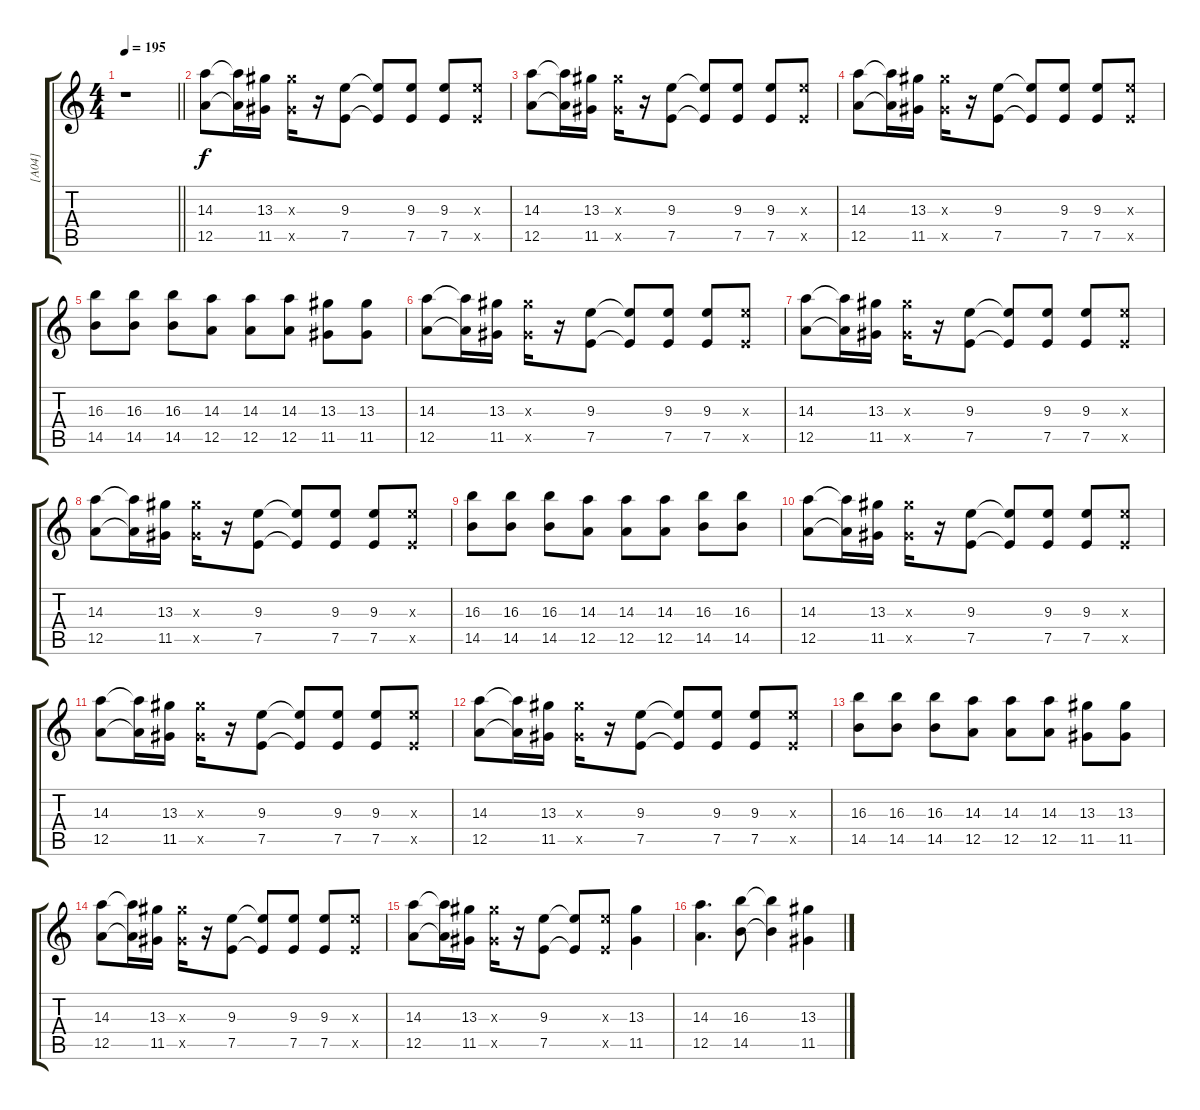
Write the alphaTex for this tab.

\track ("[A04]" "[A04]") {instrument overdrivenguitar}
\staff {score tabs}
\tuning (E4 B3 G3 D3 A2 E2) {hide}
\ts (4 4)
\tempo 195
\clef g2
\barLineRight lightlight
\ks c
r.1{dy f instrument overdrivenguitar} |
(14.3 12.5).8 (14.3{t} 12.5{t}).16 (13.3 11.5).16 (13.3{x} 11.5{x}).16 r.16 (9.3 7.5).8 (9.3{t} 7.5{t}).8 (9.3 7.5).8 (9.3 7.5).8 (9.3{x} 7.5{x}).8 |
(14.3 12.5).8 (14.3{t} 12.5{t}).16 (13.3 11.5).16 (13.3{x} 11.5{x}).16 r.16 (9.3 7.5).8 (9.3{t} 7.5{t}).8 (9.3 7.5).8 (9.3 7.5).8 (9.3{x} 7.5{x}).8 |
(14.3 12.5).8 (14.3{t} 12.5{t}).16 (13.3 11.5).16 (13.3{x} 11.5{x}).16 r.16 (9.3 7.5).8 (9.3{t} 7.5{t}).8 (9.3 7.5).8 (9.3 7.5).8 (9.3{x} 7.5{x}).8 |
(16.3 14.5).8 (16.3 14.5).8 (16.3 14.5).8 (14.3 12.5).8 (14.3 12.5).8 (14.3 12.5).8 (13.3 11.5).8 (13.3 11.5).8 |
(14.3 12.5).8 (14.3{t} 12.5{t}).16 (13.3 11.5).16 (13.3{x} 11.5{x}).16 r.16 (9.3 7.5).8 (9.3{t} 7.5{t}).8 (9.3 7.5).8 (9.3 7.5).8 (9.3{x} 7.5{x}).8 |
(14.3 12.5).8 (14.3{t} 12.5{t}).16 (13.3 11.5).16 (13.3{x} 11.5{x}).16 r.16 (9.3 7.5).8 (9.3{t} 7.5{t}).8 (9.3 7.5).8 (9.3 7.5).8 (9.3{x} 7.5{x}).8 |
(14.3 12.5).8 (14.3{t} 12.5{t}).16 (13.3 11.5).16 (13.3{x} 11.5{x}).16 r.16 (9.3 7.5).8 (9.3{t} 7.5{t}).8 (9.3 7.5).8 (9.3 7.5).8 (9.3{x} 7.5{x}).8 |
(16.3 14.5).8 (16.3 14.5).8 (16.3 14.5).8 (14.3 12.5).8 (14.3 12.5).8 (14.3 12.5).8 (16.3 14.5).8 (16.3 14.5).8 |
(14.3 12.5).8 (14.3{t} 12.5{t}).16 (13.3 11.5).16 (13.3{x} 11.5{x}).16 r.16 (9.3 7.5).8 (9.3{t} 7.5{t}).8 (9.3 7.5).8 (9.3 7.5).8 (9.3{x} 7.5{x}).8 |
(14.3 12.5).8 (14.3{t} 12.5{t}).16 (13.3 11.5).16 (13.3{x} 11.5{x}).16 r.16 (9.3 7.5).8 (9.3{t} 7.5{t}).8 (9.3 7.5).8 (9.3 7.5).8 (9.3{x} 7.5{x}).8 |
(14.3 12.5).8 (14.3{t} 12.5{t}).16 (13.3 11.5).16 (13.3{x} 11.5{x}).16 r.16 (9.3 7.5).8 (9.3{t} 7.5{t}).8 (9.3 7.5).8 (9.3 7.5).8 (9.3{x} 7.5{x}).8 |
(16.3 14.5).8 (16.3 14.5).8 (16.3 14.5).8 (14.3 12.5).8 (14.3 12.5).8 (14.3 12.5).8 (13.3 11.5).8 (13.3 11.5).8 |
(14.3 12.5).8 (14.3{t} 12.5{t}).16 (13.3 11.5).16 (13.3{x} 11.5{x}).16 r.16 (9.3 7.5).8 (9.3{t} 7.5{t}).8 (9.3 7.5).8 (9.3 7.5).8 (9.3{x} 7.5{x}).8 |
(14.3 12.5).8 (14.3{t} 12.5{t}).16 (13.3 11.5).16 (13.3{x} 11.5{x}).16 r.16 (9.3 7.5).8 (9.3{t} 7.5{t}).8 (9.3{x} 7.5{x}).8 (13.3 11.5).4 |
(14.3 12.5).4{d} (16.3 14.5).8 (16.3{t} 14.5{t}).4 (13.3 11.5).4
